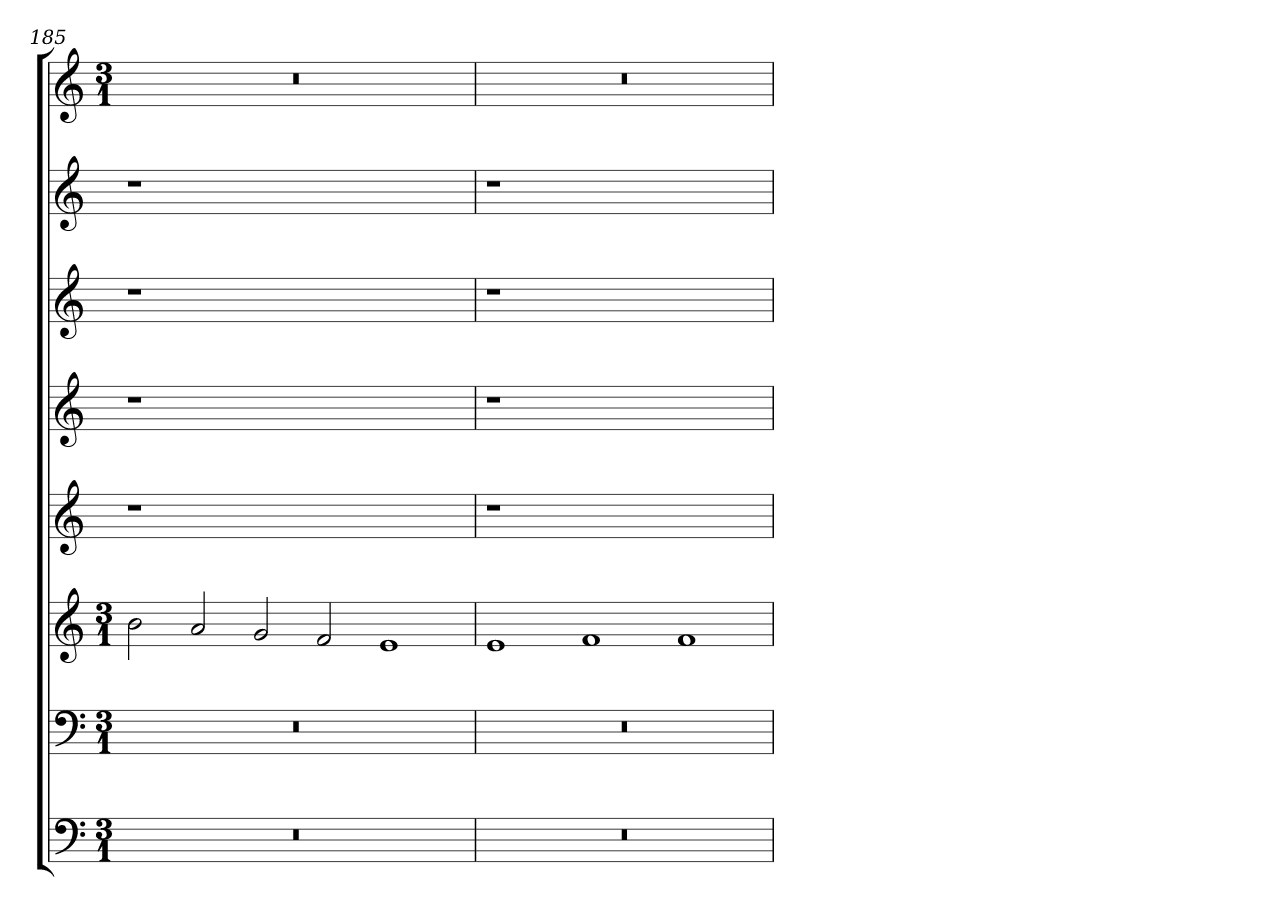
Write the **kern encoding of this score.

**kern	**kern	**kern	**kern	**kern	**kern	**kern	**kern
*part8	*part7	*part6	*part5	*part4	*part3	*part2	*part1
*staff8	*staff7	*staff6	*staff5	*staff4	*staff3	*staff2	*staff1
*clefF4	*clefF4	*clefG2	*clefG2	*clefG2	*clefG2	*clefG2	*clefG2
*k[]	*k[]	*k[]	*k[]	*k[]	*k[]	*k[]	*k[]
*C:	*C:	*C:	*C:	*C:	*C:	*C:	*C:
*M3/1	*M3/1	*M3/1	*	*	*	*	*M3/1
=185	=185	=185	=185	=185	=185	=185	=185
0.r	0.r	2b\	1r	1r	1r	1r	0.r
.	.	2a/	.	.	.	.	.
.	.	2g/	0ryy	0ryy	0ryy	0ryy	.
.	.	2f/	.	.	.	.	.
.	.	1e	.	.	.	.	.
=186	=186	=186	=186	=186	=186	=186	=186
0.r	0.r	1e	1r	1r	1r	1r	0.r
.	.	1f	0ryy	0ryy	0ryy	0ryy	.
.	.	1f	.	.	.	.	.
=	=	=	=	=	=	=	=
*-	*-	*-	*-	*-	*-	*-	*-
